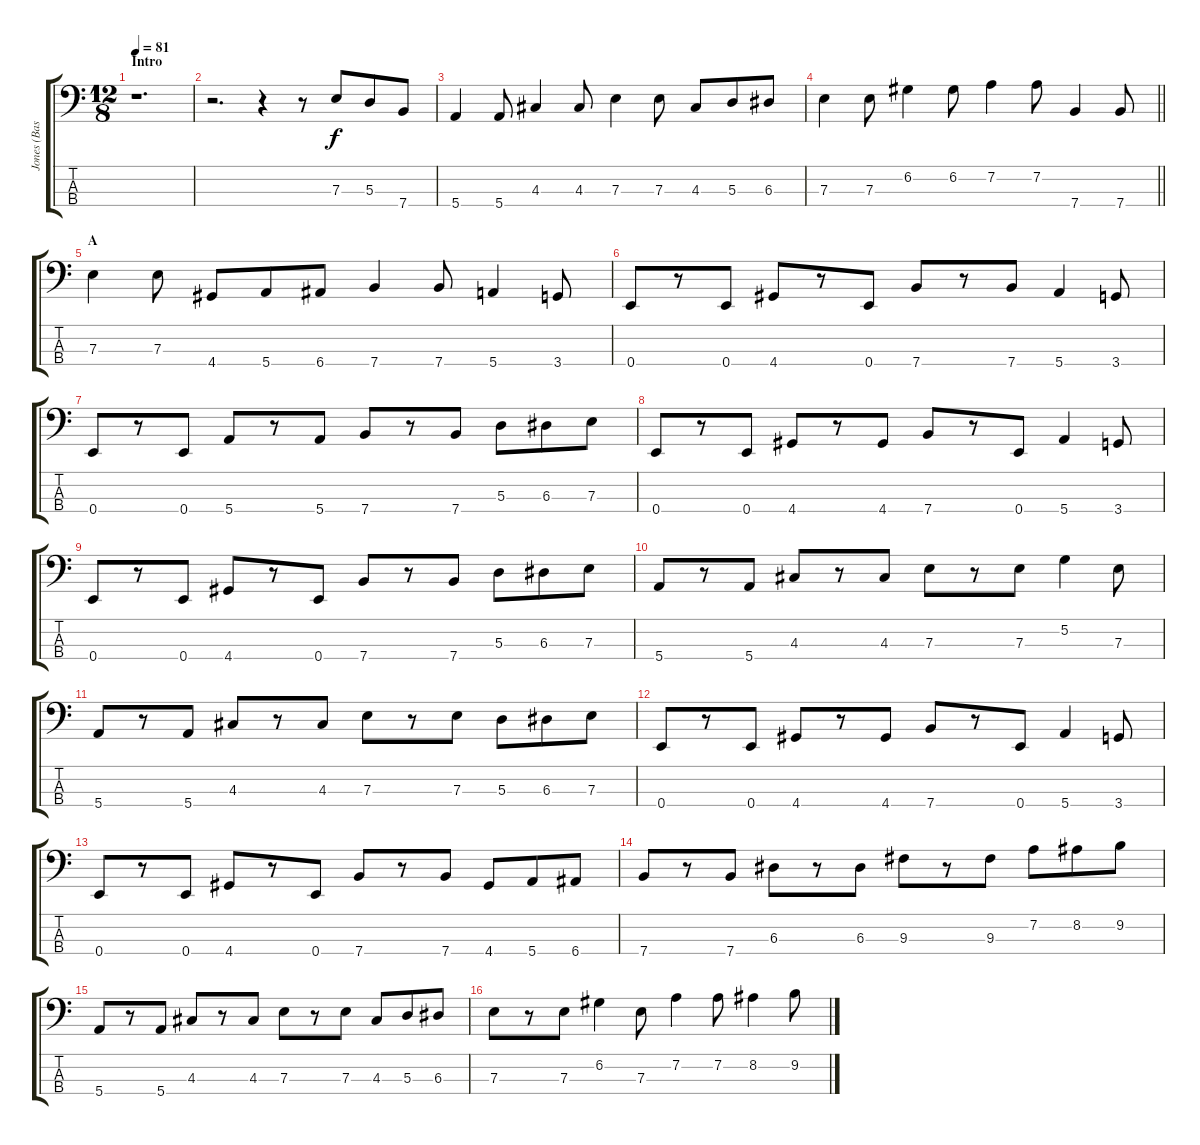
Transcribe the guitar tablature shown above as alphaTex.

\track ("Jones (Bass)" "Jones (Bas") {instrument electricbassfinger}
\staff {score tabs}
\tuning (G2 D2 A1 E1) {hide}
\ts (12 8)
\section ("" "Intro")
\tempo 81
\clef f4
\ks c
r.1{d dy f instrument electricbassfinger} |
r.2{d} r.4 r.8 7.3.8 5.3.8 7.4.8 |
5.4.4 5.4.8 4.3.4 4.3.8 7.3.4 7.3.8 4.3.8 5.3.8 6.3.8 |
\barLineRight lightlight
7.3.4 7.3.8 6.2.4 6.2.8 7.2.4 7.2.8 7.4.4 7.4.8 |
\section ("" "A")
7.3.4 7.3.8 4.4.8 5.4.8 6.4.8 7.4.4 7.4.8 5.4.4 3.4.8 |
0.4.8 r.8 0.4.8 4.4.8 r.8 0.4.8 7.4.8 r.8 7.4.8 5.4.4 3.4.8 |
0.4.8 r.8 0.4.8 5.4.8 r.8 5.4.8 7.4.8 r.8 7.4.8 5.3.8 6.3.8 7.3.8 |
0.4.8 r.8 0.4.8 4.4.8 r.8 4.4.8 7.4.8 r.8 0.4.8 5.4.4 3.4.8 |
0.4.8 r.8 0.4.8 4.4.8 r.8 0.4.8 7.4.8 r.8 7.4.8 5.3.8 6.3.8 7.3.8 |
5.4.8 r.8 5.4.8 4.3.8 r.8 4.3.8 7.3.8 r.8 7.3.8 5.2.4 7.3.8 |
5.4.8 r.8 5.4.8 4.3.8 r.8 4.3.8 7.3.8 r.8 7.3.8 5.3.8 6.3.8 7.3.8 |
0.4.8 r.8 0.4.8 4.4.8 r.8 4.4.8 7.4.8 r.8 0.4.8 5.4.4 3.4.8 |
0.4.8 r.8 0.4.8 4.4.8 r.8 0.4.8 7.4.8 r.8 7.4.8 4.4.8 5.4.8 6.4.8 |
7.4.8 r.8 7.4.8 6.3.8 r.8 6.3.8 9.3.8 r.8 9.3.8 7.2.8 8.2.8 9.2.8 |
5.4.8 r.8 5.4.8 4.3.8 r.8 4.3.8 7.3.8 r.8 7.3.8 4.3.8 5.3.8 6.3.8 |
7.3.8 r.8 7.3.8 6.2.4 7.3.8 7.2.4 7.2.8 8.2.4 9.2.8
